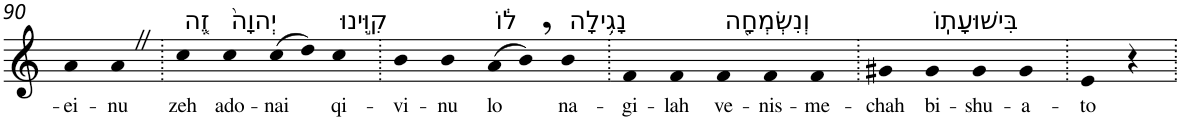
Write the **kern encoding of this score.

**kern	**text
*part1	*part1
*staff1	*staff1
*I"Piano	*
*I'Pno	*
!!LO:PB:g=z
*clefG2	*
*k[]	*
=90	=90
!	!LO:LY:b
4a	-ei-
!	!LO:LY:b
4aZ	-nu
=91.	=91.
!LO:TX:a:t=זֶ֤ה	!
!	!LO:LY:b
4cc	zeh
!LO:TX:a:t=יְהוָה֙	!
!	!LO:LY:b
4cc	ado-
!	!LO:LY:b
(8cc	-nai
8dd)	.
!LO:TX:a:t=קִוִּ֣ינוּ	!
!	!LO:LY:b
4cc	qi-
=92.	=92.
!	!LO:LY:b
4b	-vi-
!	!LO:LY:b
4b	-nu
!LO:TX:a:t=ל֔וֹ	!
!	!LO:LY:b
(8a	lo
8b,)	.
!LO:TX:a:t=נָגִ֥ילָה	!
!	!LO:LY:b
4b	na-
=93.	=93.
!	!LO:LY:b
4f	-gi-
!	!LO:LY:b
4f	-lah
!LO:TX:a:t=וְנִשְׂמְחָ֖ה	!
!	!LO:LY:b
4f	ve-
!	!LO:LY:b
4f	-nis-
!	!LO:LY:b
4f	-me-
=94.	=94.
!	!LO:LY:b
4g#X	-chah
!LO:TX:a:t=בִּישׁוּעָתֽוֹ	!
!	!LO:LY:b
4g#	bi-
!	!LO:LY:b
4g#	-shu-
!	!LO:LY:b
4g#	-a-
=95.	=95.
!	!LO:LY:b
4e	-to
4r	.
=.	=.
*-	*-
